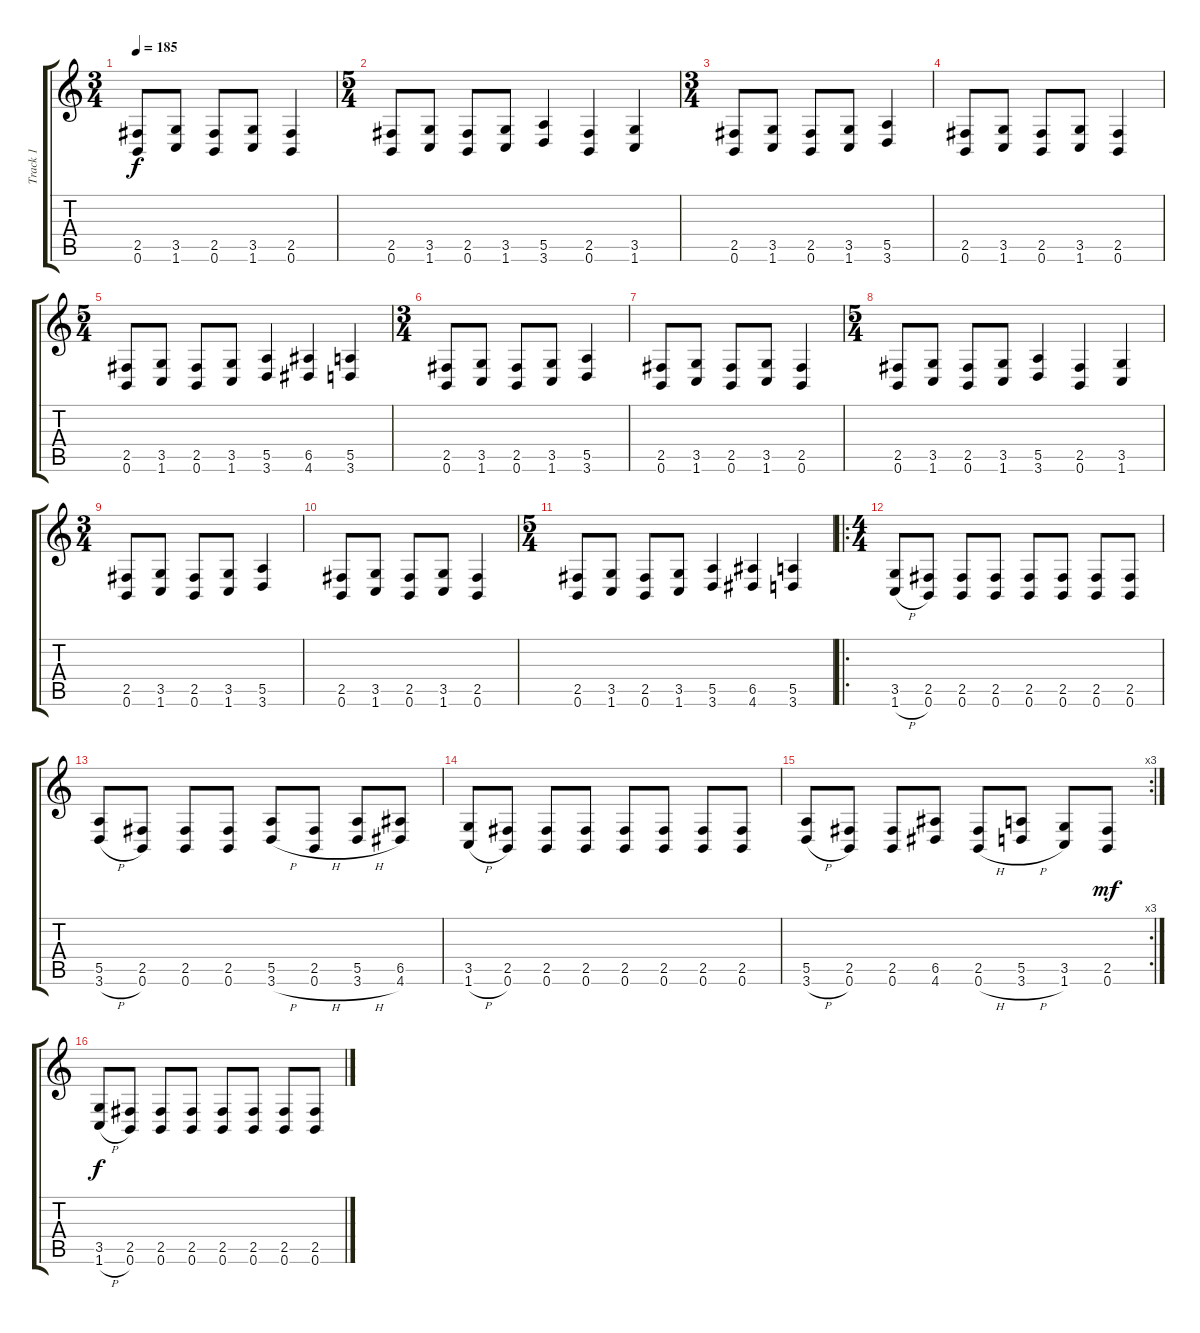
\track ("Track 1" "Track 1") {instrument distortionguitar}
\staff {score tabs}
\tuning (B3 Gb3 D3 A2 E2 B1) {hide}
\ts (3 4)
\tempo 185
\clef g2
\ks c
(2.5 0.6).8{dy f} (3.5 1.6).8 (2.5 0.6).8 (3.5 1.6).8 (2.5 0.6).4 |
\ts (5 4)
(2.5 0.6).8 (3.5 1.6).8 (2.5 0.6).8 (3.5 1.6).8 (5.5 3.6).4 (2.5 0.6).4 (3.5 1.6).4 |
\ts (3 4)
(2.5 0.6).8 (3.5 1.6).8 (2.5 0.6).8 (3.5 1.6).8 (5.5 3.6).4 |
(2.5 0.6).8 (3.5 1.6).8 (2.5 0.6).8 (3.5 1.6).8 (2.5 0.6).4 |
\ts (5 4)
(2.5 0.6).8 (3.5 1.6).8 (2.5 0.6).8 (3.5 1.6).8 (5.5 3.6).4 (6.5 4.6).4 (5.5 3.6).4 |
\ts (3 4)
(2.5 0.6).8 (3.5 1.6).8 (2.5 0.6).8 (3.5 1.6).8 (5.5 3.6).4 |
(2.5 0.6).8 (3.5 1.6).8 (2.5 0.6).8 (3.5 1.6).8 (2.5 0.6).4 |
\ts (5 4)
(2.5 0.6).8 (3.5 1.6).8 (2.5 0.6).8 (3.5 1.6).8 (5.5 3.6).4 (2.5 0.6).4 (3.5 1.6).4 |
\ts (3 4)
(2.5 0.6).8 (3.5 1.6).8 (2.5 0.6).8 (3.5 1.6).8 (5.5 3.6).4 |
(2.5 0.6).8 (3.5 1.6).8 (2.5 0.6).8 (3.5 1.6).8 (2.5 0.6).4 |
\ts (5 4)
(2.5 0.6).8 (3.5 1.6).8 (2.5 0.6).8 (3.5 1.6).8 (5.5 3.6).4 (6.5 4.6).4 (5.5 3.6).4 |
\ro
\ts (4 4)
(3.5 1.6{h}).8 (2.5 0.6).8 (2.5 0.6).8 (2.5 0.6).8 (2.5 0.6).8 (2.5 0.6).8 (2.5 0.6).8 (2.5 0.6).8 |
(5.5 3.6{h}).8 (2.5 0.6).8 (2.5 0.6).8 (2.5 0.6).8 (5.5 3.6{h}).8 (2.5 0.6{h}).8 (5.5 3.6{h}).8 (6.5 4.6).8 |
(3.5 1.6{h}).8 (2.5 0.6).8 (2.5 0.6).8 (2.5 0.6).8 (2.5 0.6).8 (2.5 0.6).8 (2.5 0.6).8 (2.5 0.6).8 |
\rc 3
(5.5 3.6{h}).8 (2.5 0.6).8 (2.5 0.6).8 (6.5 4.6).8 (2.5 0.6{h}).8 (5.5 3.6{h}).8 (3.5 1.6).8 (2.5 0.6).8{dy mf} |
(3.5 1.6{h}).8{dy f} (2.5 0.6).8 (2.5 0.6).8 (2.5 0.6).8 (2.5 0.6).8 (2.5 0.6).8 (2.5 0.6).8 (2.5 0.6).8
